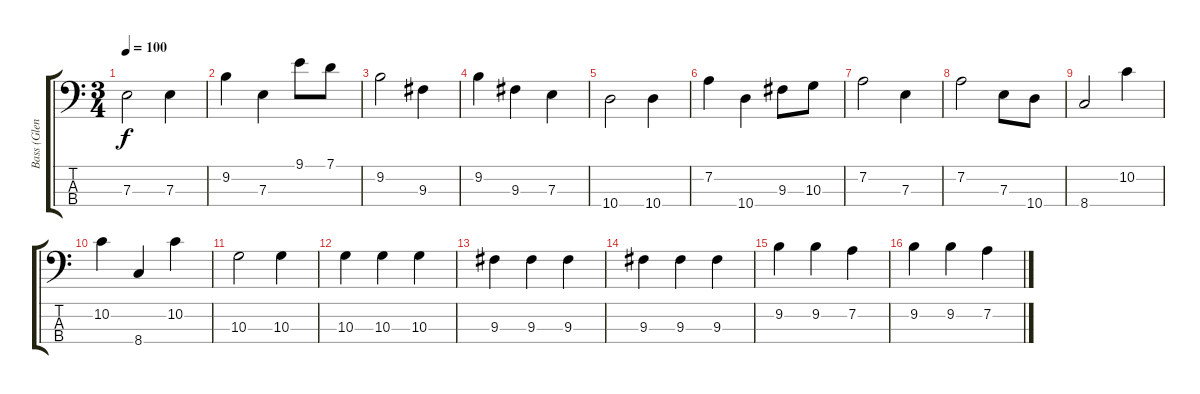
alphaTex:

\track ("Bass (Glen Cornick)" "Bass (Glen") {instrument acousticbass}
\staff {score tabs}
\tuning (G2 D2 A1 E1) {hide}
\ts (3 4)
\tempo 100
\clef f4
\ks c
7.3.2{dy f} 7.3.4 |
9.2.4 7.3.4 9.1.8 7.1.8 |
9.2.2 9.3.4 |
9.2.4 9.3.4 7.3.4 |
10.4.2 10.4.4 |
7.2.4 10.4.4 9.3.8 10.3.8 |
7.2.2 7.3.4 |
7.2.2 7.3.8 10.4.8 |
8.4.2 10.2.4 |
10.2.4 8.4.4 10.2.4 |
10.3.2 10.3.4 |
10.3.4 10.3.4 10.3.4 |
9.3.4 9.3.4 9.3.4 |
9.3.4 9.3.4 9.3.4 |
9.2.4 9.2.4 7.2.4 |
9.2.4 9.2.4 7.2.4
